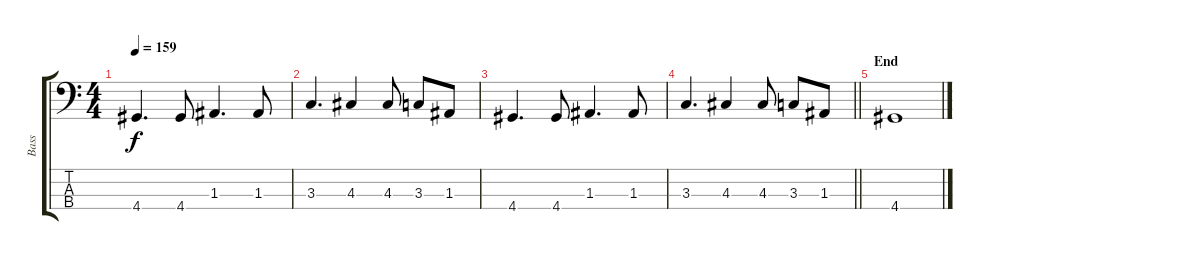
\track ("Bass" "Bass") {instrument electricbasspick}
\staff {score tabs}
\tuning (G2 D2 A1 E1) {hide}
\ts (4 4)
\tempo 159
\clef f4
\ks c
4.4.4{d dy f} 4.4.8 1.3.4{d} 1.3.8 |
3.3.4{d} 4.3.4 4.3.8 3.3.8 1.3.8 |
4.4.4{d} 4.4.8 1.3.4{d} 1.3.8 |
\barLineRight lightlight
3.3.4{d} 4.3.4 4.3.8 3.3.8 1.3.8 |
\section ("" "End")
4.4.1
